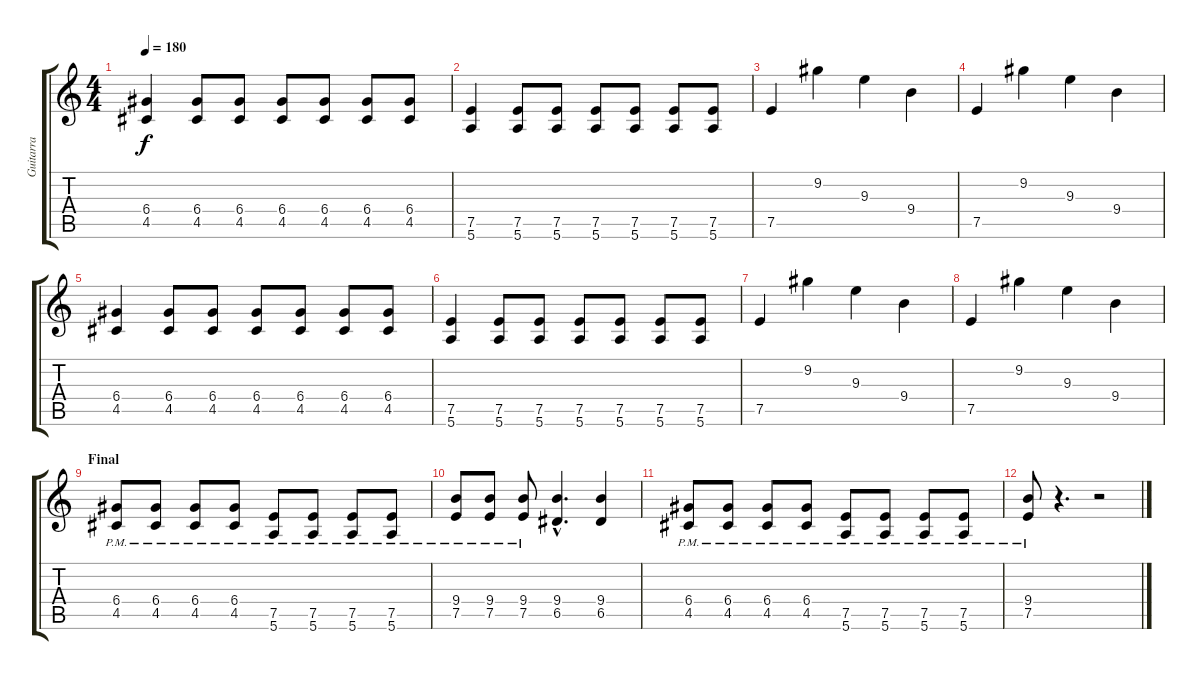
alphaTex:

\track ("Guitarra" "Guitarra") {instrument distortionguitar}
\staff {score tabs}
\tuning (E4 B3 G3 D3 A2 E2) {hide}
\ts (4 4)
\tempo 180
\clef g2
\ks c
(6.4 4.5).4{dy f} (6.4 4.5).8 (6.4 4.5).8 (6.4 4.5).8 (6.4 4.5).8 (6.4 4.5).8 (6.4 4.5).8 |
(7.5 5.6).4 (7.5 5.6).8 (7.5 5.6).8 (7.5 5.6).8 (7.5 5.6).8 (7.5 5.6).8 (7.5 5.6).8 |
7.5.4 9.2.4 9.3.4 9.4.4 |
7.5.4 9.2.4 9.3.4 9.4.4 |
(6.4 4.5).4 (6.4 4.5).8 (6.4 4.5).8 (6.4 4.5).8 (6.4 4.5).8 (6.4 4.5).8 (6.4 4.5).8 |
(7.5 5.6).4 (7.5 5.6).8 (7.5 5.6).8 (7.5 5.6).8 (7.5 5.6).8 (7.5 5.6).8 (7.5 5.6).8 |
7.5.4 9.2.4 9.3.4 9.4.4 |
7.5.4 9.2.4 9.3.4 9.4.4 |
\section ("" "Final")
(6.4{pm} 4.5{pm}).8 (6.4{pm} 4.5{pm}).8 (6.4{pm} 4.5{pm}).8 (6.4{pm} 4.5{pm}).8 (7.5{pm} 5.6{pm}).8 (7.5{pm} 5.6{pm}).8 (7.5{pm} 5.6{pm}).8 (7.5{pm} 5.6{pm}).8 |
(9.4{pm} 7.5{pm}).8 (9.4{pm} 7.5{pm}).8 (9.4{pm} 7.5{pm}).8 (9.4{hac} 6.5{hac}).4{d} (9.4 6.5).4 |
(6.4{pm} 4.5{pm}).8 (6.4{pm} 4.5{pm}).8 (6.4{pm} 4.5{pm}).8 (6.4{pm} 4.5{pm}).8 (7.5{pm} 5.6{pm}).8 (7.5{pm} 5.6{pm}).8 (7.5{pm} 5.6{pm}).8 (7.5{pm} 5.6{pm}).8 |
(9.4{pm} 7.5{pm}).8 r.4{d} r.2
